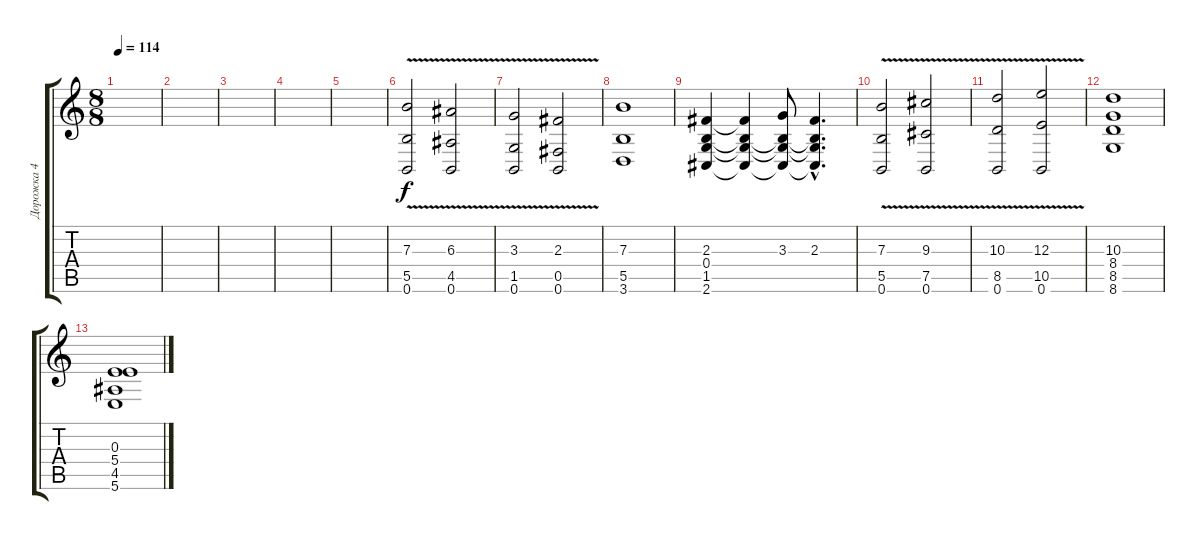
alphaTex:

\track ("Дорожка 4" "Дорожка 4") {instrument distortionguitar}
\staff {score tabs}
\tuning (Db4 Ab3 E3 B2 Gb2 B1) {hide}
\ts (8 8)
\tempo 114
\clef g2
\ks c
|
|
|
|
|
(7.3{v} 5.5{v} 0.6).2 (6.3{v} 4.5{v} 0.6).2 |
(3.3{v} 1.5{v} 0.6).2 (2.3{v} 0.5 0.6).2 |
(7.3 5.5 3.6).1 |
(2.3 0.4 1.5 2.6).4 (2.3{t} 0.4{t} 1.5{t} 2.6{t}).4 (3.3 0.4{t} 1.5{t} 2.6{t}).8 (2.3{hac} 0.4{hac t} 1.5{hac t} 2.6{hac t}).4{d} |
(7.3{v} 5.5{v} 0.6).2 (9.3{v} 7.5{v} 0.6).2 |
(10.3{v} 8.5{v} 0.6).2 (12.3{v} 10.5 0.6).2 |
(10.3 8.4 8.5 8.6).1 |
(0.3 5.4 4.5 5.6).1
